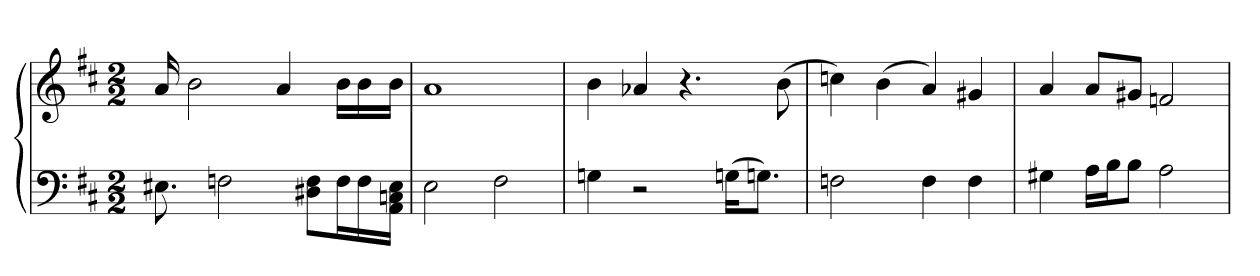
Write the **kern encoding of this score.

**kern	**kern
*part1	*part1
*staff2	*staff1
*clefF4	*clefG2
*k[f#c#]	*k[f#c#]
*M2/2	*M2/2
=1	=1
8.E#X	16a
.	2b
2Fn	.
.	4a
8D#X\ 8F\L	.
16F\L	16b\LL
16F\	16b\
16AA\ 16Cn\ 16E#\JJ	16b\JJ
=2	=2
2E	1a
2F#	.
=3	=3
4Gn	4b
2r	4a-X
.	4.r
(16Gn\KL	.
8.Gn\J)	.
.	(8b
=4	=4
2Fn	4ccn)
.	(4b
4F	4a)
4F	4g#X
=5	=5
4G#X	4a
16A\LL	8a/L
16B\J	.
8B\J	8g#X/J
2A	2fn
=	=
*-	*-
